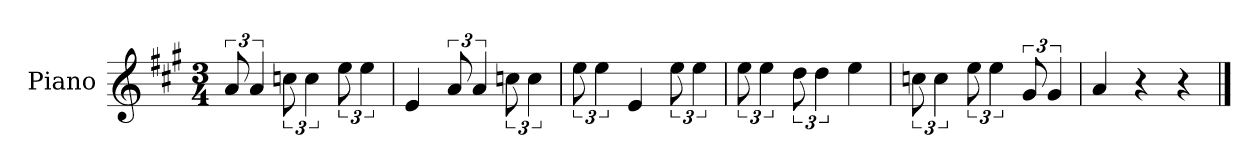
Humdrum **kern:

**kern
*part1
*staff1
*I"Piano
*I'P-no
*clefG2
*k[f#c#g#]
*M3/4
*MM101
=1
12a/
6a/
12ccn\
6cc\
12ee\
6ee\
=2
4e/
12a/
6a/
12ccn\
6cc\
=3
12ee\
6ee\
4e/
12ee\
6ee\
=4
12ee\
6ee\
12dd\
6dd\
4ee\
=5
12ccn\
6cc\
12ee\
6ee\
12g#/
6g#/
=6
4a/
4r
4r
==
*-
